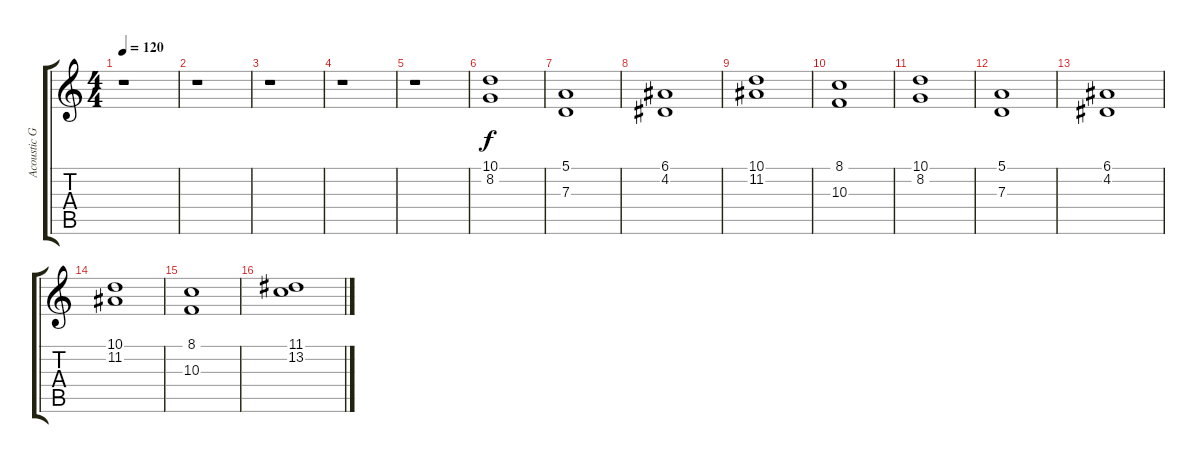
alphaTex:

\track ("Acoustic Grand Piano" "Acoustic G") {instrument acousticgrandpiano}
\staff {score tabs}
\tuning (E4 B3 G3 D3 A2 E2) {hide}
\ts (4 4)
\tempo 120
\clef g2
\ks c
r.1{dy f} |
r.1 |
r.1 |
r.1 |
r.1 |
(10.1 8.2).1 |
(5.1 7.3).1 |
(6.1 4.2).1 |
(10.1 11.2).1 |
(8.1 10.3).1 |
(10.1 8.2).1 |
(5.1 7.3).1 |
(6.1 4.2).1 |
(10.1 11.2).1 |
(8.1 10.3).1 |
(11.1 13.2).1
